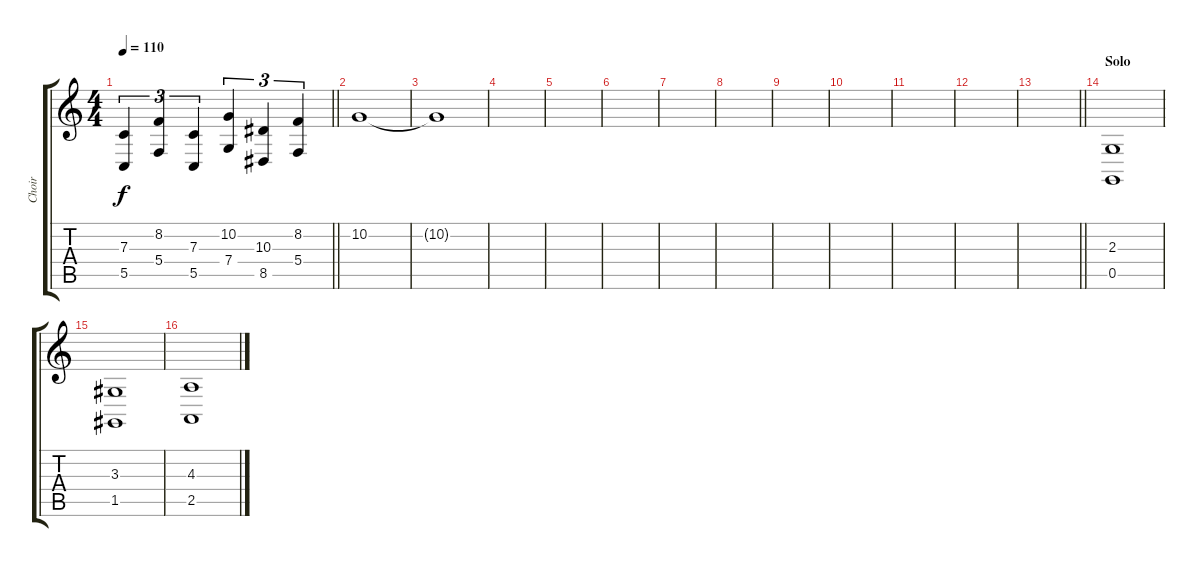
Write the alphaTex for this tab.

\track ("Choir" "Choir") {instrument choiraahs}
\staff {score tabs}
\tuning (D4 A3 F3 C3 G2 C2) {hide}
\ts (4 4)
\tempo 110
\clef g2
\barLineRight lightlight
\ks c
(7.3 5.5).4{tu (3 2) dy f} (8.2 5.4).4{tu (3 2)} (7.3 5.5).4{tu (3 2)} (10.2 7.4).4{tu (3 2)} (10.3 8.5).4{tu (3 2)} (8.2 5.4).4{tu (3 2)} |
\section ("" "")
10.2.1 |
10.2{t}.1 |
|
|
|
|
|
|
|
|
|
\barLineRight lightlight
|
\section ("" "Solo")
(2.3 0.5).1 |
(3.3 1.5).1 |
(4.3 2.5).1
